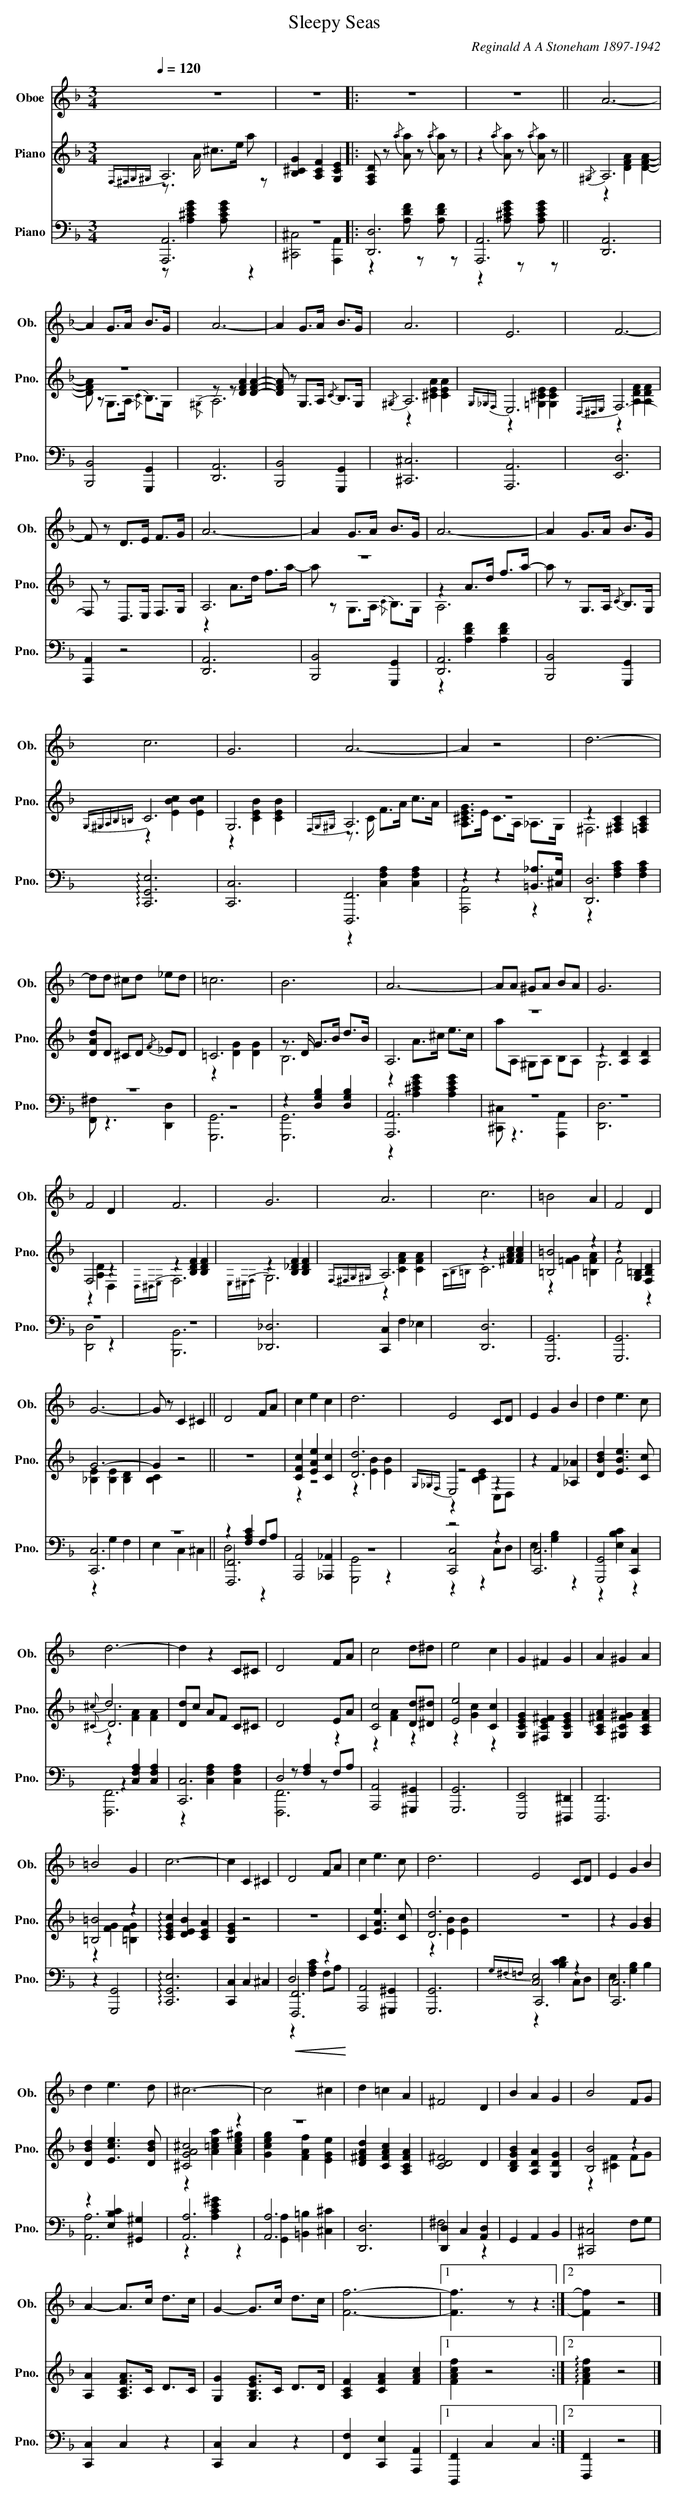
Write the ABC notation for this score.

X:1
T:Sleepy Seas
C:Reginald A A Stoneham 1897-1942
%%score 1 ( 2 3 4 ) ( 5 6 7 )
L:1/4
Q:1/4=120
M:3/4
K:F
V:1 treble nm="Oboe" snm="Ob."
V:2 treble nm="Piano" snm="Pno."
V:3 treble
V:4 treble
V:5 bass nm="Piano" snm="Pno."
V:6 bass
V:7 bass
V:1
z3 | z3 |: z3 | z3 || A3- |$ A G/>A/ B/>G/ | A3- | A G/>A/ B/>G/ | A3 | E3 | F3- |$
F/ z/ D/>E/ F/>G/ | A3- | A G/>A/ B/>G/ | A3- | A G/>A/ B/>G/ |$ c3 | G3 | A3- | A z2 | d3- |$
d/d/ ^c/d/ _e/d/ | =c3 | B3 | A3- | A/A/ ^G/A/ B/A/ | G3 |$ F2 D | F3 | G3 | A3 | c3 | =B2 A |
F2 D |$ G3- | G/ z/ C ^C || D2 F/A/ | c e c | d3 | E2 C/D/ | E G B | d e3/2 c/ |$ d3- |
d z C/^C/ | D2 F/A/ | c2 d/^d/ | e2 c | G ^F G | A ^G A |$ =B2 G | c3- | c C ^C | D2 F/A/ |
c e3/2 c/ | d3 | E2 C/D/ | E G B |$ d e3/2 d/ | ^c3- | c2 ^c | d =c A | ^F2 D | B A G | B2 F/G/ |$
A- A/>c/ d/>c/ | G- G/>c/ d/>c/ | [Ff]3- |1 [Ff]3/2 z/ z :|2 [Ff] z2 |]
V:2
{F,^F,G,^G,} A,3 | [B,^CG] [A,CF] [G,CE] |: [F,A,D]/ z/{/a} [Aa]/ z/{/a} [Aa]/ z/ |
z{/a} [Aa]/ z/{/a} [Aa]/ z/ ||{/^G,} A,3 |$ z3 | z/ z/ [DFA] [DFA]- |
[DFA]/ z/ G,/>A,/{/C} B,/>G,/ |{/^G,} A,3 |{G,_G,F,} E,3 |{D,^D,E,} F,3- |$
F,/ z/ D,/>E,/ F,/>G,/ | A,3 | z3 | z A/>d/ f/>a/- | a/ z/ G,/>A,/{/C} B,/>G,/ |$
{G,^G,A,B,=B,} C3 | G,3 |{F,G,^G,} A,3 | z3 | z [^F,A,C] [=F,A,C] |$ [DAd]/D/ ^C/D/{/F} _E/D/ |
=C3 | z3/4 D/4 G/>B/ d/>B/ | A,3 | z3 | z [A,D] [A,D] |$ F,2 z | z [B,DF] [B,DF] |
z [B,_DF] [B,DF] |{F,^F,G,^G,} A,3 | z [^FAc] [FAc] | [=B,=B]2 z | z [G,=B,] [F,B,D] |$ G3- |
G z2 || z3 | [CFc] [EAe] [Cc] | [Dd]3 |{G,_G,F,} E,2 z | z F [_A,_A] | [DBd] [EBe]3/2 [Cc]/ |$
{^C} D3 | [Dd]/c/ A/F/ C/^C/ | D2 E/A/ | [Cc]2 [Dd]/[^D^d]/ | [Ee]2 [Cc] |
[G,CEG] [^F,CE^F] [G,CEG] | [A,C^FA] [^G,CF^G] [A,CFA] |$ [=B,=B]2 z |
!arpeggio![CEGc] [DEB] [CEA] | [B,EG] z2 | z3 | C [EAe]3/2 [Cc]/ | [Dd]3 | z3 | z G [GB] |$
[DBd] [Ece]3/2 [DBd]/ | [^CGA^c]2 z | z3 | [D^FAd] [CFAc] [A,CFA] | [CD^F]2 D |
[B,DGB] [A,DA] [G,DG] | [B,B]2 z |$ [A,A] [A,CFA]/>C/ D/>C/ | [G,G] [G,B,EG]/>C/ D/>D/ |
[A,CF] [CFA] [FAc] |1 [FAcf] z2 :|2 !arpeggio![FAcf] z2 |]
V:3
z3/4 A/4 ^c/>e/ a/ z/ | x3 |: x3 | x3 || z [DFA] [DFA]- |$ [DFA]/ z/ G,/>A,/{/C} B,/>G,/ |
{/^G,} A,3 | x3 | z [^CEA] [CEA] | z [=G,^CE] [G,CE] | z [A,DF] [A,DF] |$ x3 | z A/>d/ f/>a/- |
a/ z/ G,/>A,/{/C} B,/>G,/ | A,3 | x3 |$ z [EBc] [EBc] | z [CEB] [CEB] | z3/4 C/4 F/>A/ c/>A/ |
[A,^CEG]/>E/ C/>A,/ _A,/>G,/ | ^F,3 |$ x3 | z [DG] [DG] | B,3 | z A/>^c/ e/>c/ |
a/A,/ ^G,/A,/ B,/A,/ | G,3 |$ z [A,D] D, |{D,^D,E,} F,3 |{E,^E,F,} G,3 | z [CFA] [CFA] |
{A,B,=B,} C3 | z [=FG] [=B,FA] | F2 z |$ [_B,E] [B,E] [B,D] | [B,C] z2 || x3 | z z2 | z [EB] [EB] |
z2 z | x3 | x3 |${^c} d3 | x3 | x3 | z [FA] z | z [Gc] z | x3 | x3 |$ z [FG] [=B,FG] | x3 | x3 |
x3 | x3 | z [EB] [EB] | x3 | x3 |$ x3 | z [A=cea] [Ace^g] | [Gceg] [FAf] [EGe] | x3 | x3 | x3 |
z [^CF] F/G/ |$ x3 | x3 | x3 |1 x3 :|2 x3 |]
V:4
x3 | x3 |: x3 | x3 || x3 |$ x3 | x3 | x3 | x3 | x3 | x3 |$ x3 | x3 | x3 | x3 | x3 |$ x3 | x3 |
x3 | x3 | x3 |$ x3 | x3 | x3 | x3 | x3 | x3 |$ x3 | x3 | x3 | x3 | x3 | x3 | x3 |$ x3 | x3 || x3 |
x3 | x3 | z [B,CE] C,/D,/ | x3 | x3 |$ z [FA] [FA] | x3 | x3 | x3 | x3 | x3 | x3 |$ x3 | x3 | x3 |
x3 | x3 | x3 | x3 | x3 |$ x3 | x3 | x3 | x3 | x3 | x3 | x3 |$ x3 | x3 | x3 |1 x3 :|2 x3 |]
V:5
[A,,,A,,]3 | z3 |: [D,,D,]3 | [A,,,A,,]3 || [D,,A,,]3 |$ [B,,,B,,]2 [G,,,G,,] | [D,,A,,]3 |
[B,,,B,,]2 [G,,,G,,] | [^C,,^C,]3 | [A,,,A,,]3 | [E,,D,]3 |$ [A,,,A,,] z2 | [D,,A,,]3 |
[B,,,B,,]2 [G,,,G,,] | [D,,A,,]3 | [B,,,B,,]2 [G,,,G,,] |$ !arpeggio![C,,G,,E,]3 | [C,,C,]3 |
[D,,,F,,]3 | z z [=B,,_A,]/>[^C,G,]/ | [D,,D,]3 |$ z3 | z3 | z [D,G,B,] [D,G,B,] | [A,,,A,,]3 |
z3 | z3 |$ z3 | z3 | [_D,,_D,]3 | [C,,C,] F, _E, | [D,,D,]3 | [G,,,G,,]3 | [G,,,G,,]3 |$
[C,,C,]3 | z3 || z [F,A,C] F,/A,/ | [A,,,A,,]2 [_A,,,_A,,] | z3 | z2 z | [C,,C,]3 |
[G,,,G,,]2 [C,,C,] |$ z3 | [C,,C,]3 | D,2 z | [A,,,A,,]2 [^G,,,^G,,] | [G,,,G,,]3 |
[E,,,E,,]2 [^D,,,^D,,] | [D,,,D,,]3 |$ z [G,,,G,,]2 | !arpeggio![C,,G,,E,]3 | [C,,C,] C, ^C, |
!<(! D,2 z!<)! | [A,,,A,,]2 [^G,,,^G,,] | [G,,,G,,]3 |{G,^F,=F,} [C,E,]2 z | [C,,C,]3 |$
z [E,B,C] [^G,,^G,] | [A,,A,]3 | [A,,A,]3 | [D,,D,]3 | [D,,D,] C, [A,,D,] | G,, A,, B,, |
[^C,,^C,]2 F,/G,/ |$ [C,,C,] C, z | [C,,C,] C, z | [F,,F,] [C,,E,] [A,,,A,,] |1
[D,,,F,,] C, C, :|2 [F,,,F,,] z2 |]
V:6
z/ [A,^CEG] [A,CEG]/ z | [^C,,^C,]2 [A,,,A,,] |: z [A,DF]/ z/ [A,DF]/ z/ |
z [A,^CEG]/ z/ [A,CEG]/ z/ || x3 |$ x3 | x3 | x3 | x3 | x3 | x3 |$ x3 | x3 | x3 |
z [A,DF] [A,DF] | x3 |$ x3 | x3 | z [C,F,A,] [C,F,A,] | [A,,,A,,]2 z | z [F,A,C] [F,A,C] |$
[F,,^F,]/ z3/2 [D,,D,] | [G,,,G,,]3 | [G,,,G,,]3 | z [A,^CEG] [A,CEG] |
[^C,,^C,]/ z3/2 [A,,,A,,] | [D,,D,]3 |$ [D,,D,]2 z | [B,,,B,,]3 | x3 | x3 | x3 | x3 | x3 |$
z G, F, | E, C, ^C, || [F,,,F,,]3 | x3 | [G,,,G,,]2 z | [C,,C,]2 z | E, [G,B,] z | z [E,B,C] z |$
z [C,F,A,] [C,F,A,] | z [C,F,A,] [C,F,A,] | z/ [F,A,] z/ F,/A,/ | x3 | x3 | x3 | x3 |$ x3 | x3 |
x3 | [F,,,F,,]3 | x3 | x3 | C,,3 | E, [G,B,] B, |$ [A,,A,]3 | z [A,CE^G] z |
[G,,A,] [=B,,=B,] [^C,^C] | x3 | ^F,2 z | x3 | x3 |$ x3 | x3 | x3 |1 x3 :|2 x3 |]
V:7
x3 | x3 |: x3 | x3 || x3 |$ x3 | x3 | x3 | x3 | x3 | x3 |$ x3 | x3 | x3 | x3 | x3 |$ x3 | x3 |
x3 | x3 | x3 |$ x3 | x3 | x3 | x3 | x3 | x3 |$ x3 | x3 | x3 | x3 | x3 | x3 | x3 |$ x3 | x3 ||
D,2 z | x3 | x3 | z z C,/D,/ | x3 | x3 |$ [F,,,F,,]3 | x3 | [F,,,F,,]3 | x3 | x3 | x3 | x3 |$ x3 |
x3 | x3 | z [F,A,C] F,/A,/ | x3 | x3 | z [B,CD] C,/D,/ | x3 |$ x3 | x3 | x3 | x3 | x3 | x3 | x3 |$
x3 | x3 | x3 |1 x3 :|2 x3 |]
